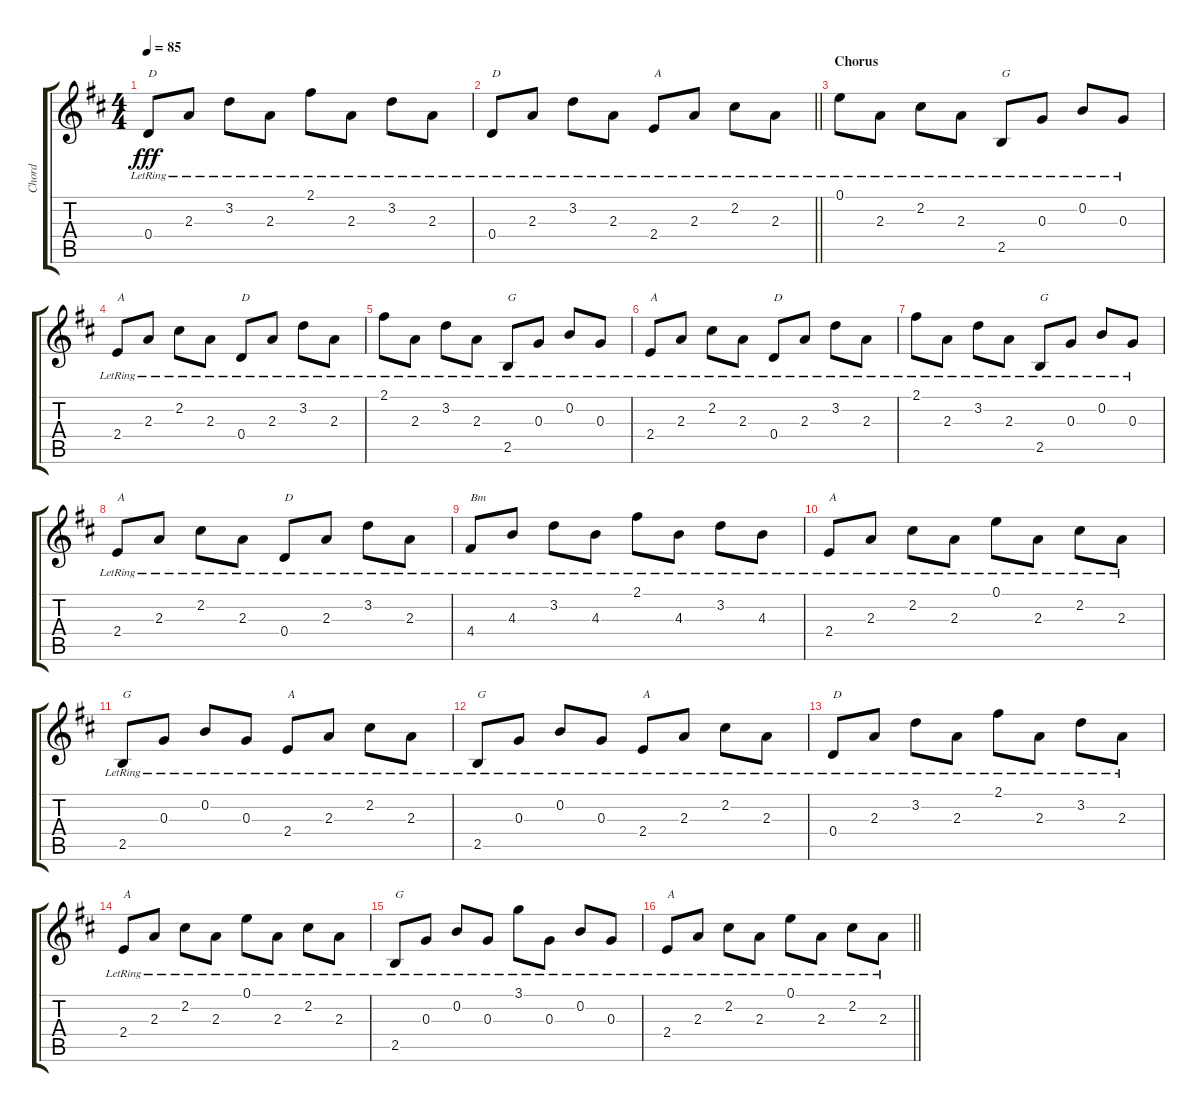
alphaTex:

\track ("Chord " "Chord ") {instrument electricguitarmuted}
\staff {score tabs}
\tuning (E4 B3 G3 D3 A2 E2) {hide}
\ts (4 4)
\tempo 85
\clef g2
\ks d
0.4{lr}.8{txt "D" dy fff} 2.3{lr}.8 3.2{lr}.8 2.3{lr}.8 2.1{lr}.8 2.3{lr}.8 3.2{lr}.8 2.3{lr}.8 |
\barLineRight lightlight
0.4{lr}.8{txt "D"} 2.3{lr}.8 3.2{lr}.8 2.3{lr}.8 2.4{lr}.8{txt "A"} 2.3{lr}.8 2.2{lr}.8 2.3{lr}.8 |
\section ("" "Chorus")
0.1{lr}.8 2.3{lr}.8 2.2{lr}.8 2.3{lr}.8 2.5{lr}.8{txt "G"} 0.3{lr}.8 0.2{lr}.8 0.3{lr}.8 |
2.4{lr}.8{txt "A"} 2.3{lr}.8 2.2{lr}.8 2.3{lr}.8 0.4{lr}.8{txt "D"} 2.3{lr}.8 3.2{lr}.8 2.3{lr}.8 |
2.1{lr}.8 2.3{lr}.8 3.2{lr}.8 2.3{lr}.8 2.5{lr}.8{txt "G"} 0.3{lr}.8 0.2{lr}.8 0.3{lr}.8 |
2.4{lr}.8{txt "A"} 2.3{lr}.8 2.2{lr}.8 2.3{lr}.8 0.4{lr}.8{txt "D"} 2.3{lr}.8 3.2{lr}.8 2.3{lr}.8 |
2.1{lr}.8 2.3{lr}.8 3.2{lr}.8 2.3{lr}.8 2.5{lr}.8{txt "G"} 0.3{lr}.8 0.2{lr}.8 0.3{lr}.8 |
2.4{lr}.8{txt "A"} 2.3{lr}.8 2.2{lr}.8 2.3{lr}.8 0.4{lr}.8{txt "D"} 2.3{lr}.8 3.2{lr}.8 2.3{lr}.8 |
4.4{lr}.8{txt "Bm"} 4.3{lr}.8 3.2{lr}.8 4.3{lr}.8 2.1{lr}.8 4.3{lr}.8 3.2{lr}.8 4.3{lr}.8 |
2.4{lr}.8{txt "A"} 2.3{lr}.8 2.2{lr}.8 2.3{lr}.8 0.1{lr}.8 2.3{lr}.8 2.2{lr}.8 2.3{lr}.8 |
2.5{lr}.8{txt "G"} 0.3{lr}.8 0.2{lr}.8 0.3{lr}.8 2.4{lr}.8{txt "A"} 2.3{lr}.8 2.2{lr}.8 2.3{lr}.8 |
2.5{lr}.8{txt "G"} 0.3{lr}.8 0.2{lr}.8 0.3{lr}.8 2.4{lr}.8{txt "A"} 2.3{lr}.8 2.2{lr}.8 2.3{lr}.8 |
0.4{lr}.8{txt "D"} 2.3{lr}.8 3.2{lr}.8 2.3{lr}.8 2.1{lr}.8 2.3{lr}.8 3.2{lr}.8 2.3{lr}.8 |
2.4{lr}.8{txt "A"} 2.3{lr}.8 2.2{lr}.8 2.3{lr}.8 0.1{lr}.8 2.3{lr}.8 2.2{lr}.8 2.3{lr}.8 |
2.5{lr}.8{txt "G"} 0.3{lr}.8 0.2{lr}.8 0.3{lr}.8 3.1{lr}.8 0.3{lr}.8 0.2{lr}.8 0.3{lr}.8 |
\barLineRight lightlight
2.4{lr}.8{txt "A"} 2.3{lr}.8 2.2{lr}.8 2.3{lr}.8 0.1{lr}.8 2.3{lr}.8 2.2{lr}.8 2.3{lr}.8
